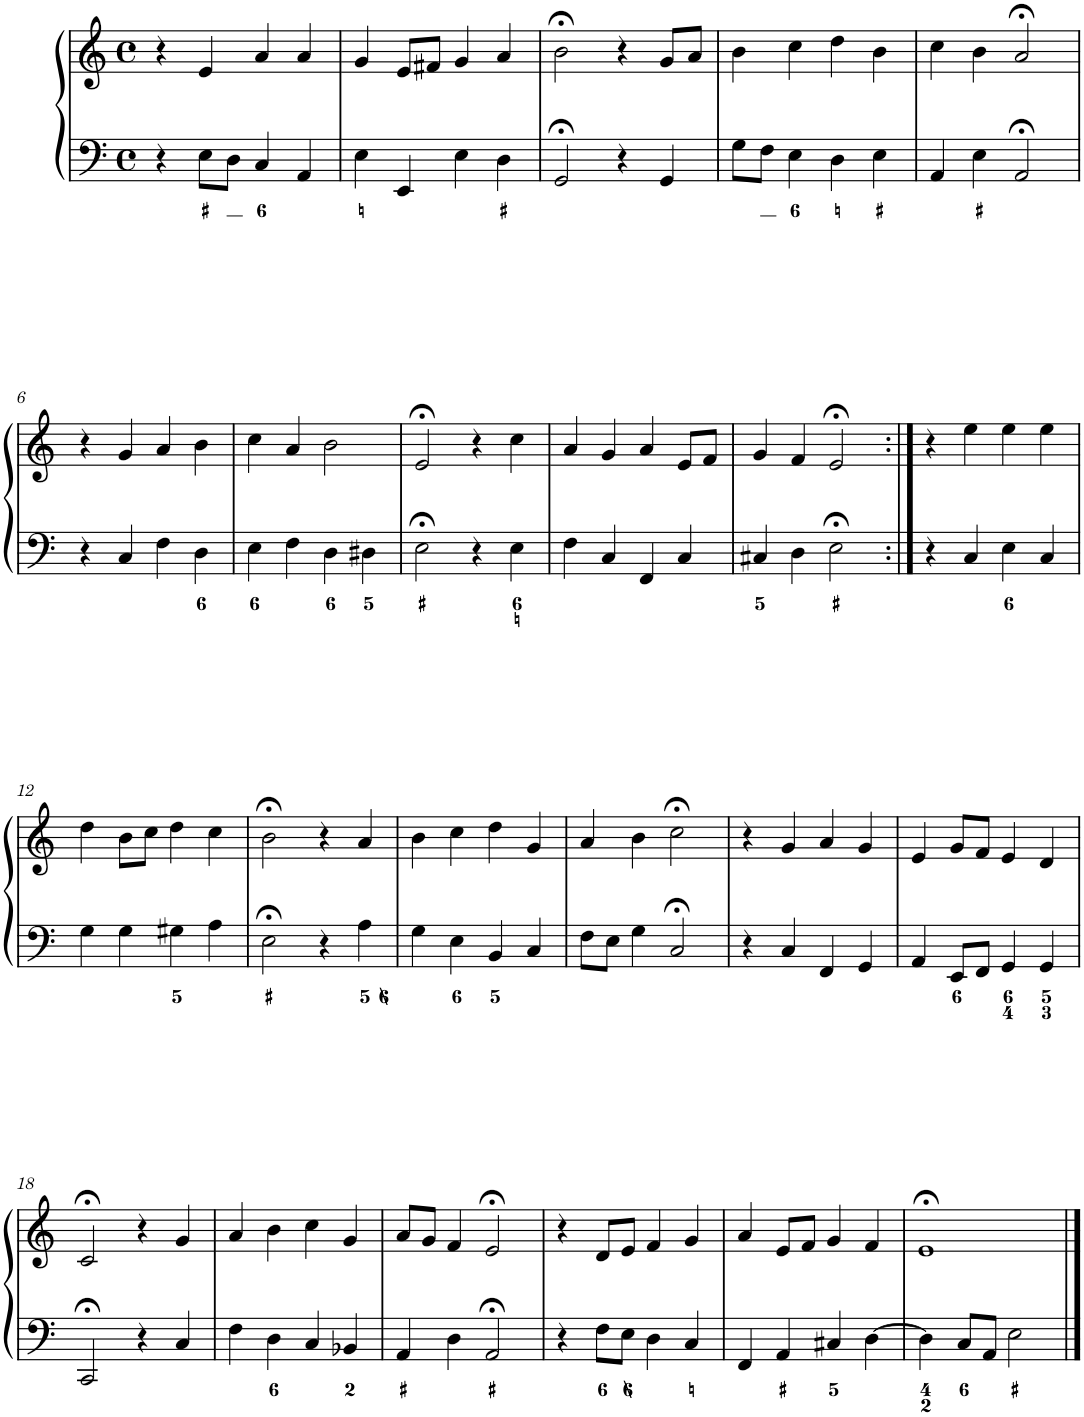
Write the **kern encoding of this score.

**kern	**kern
*part1	*part1
*staff2	*staff1
*I"Piano	*
*I'Pno.	*
*clefF4	*clefG2
*k[]	*k[]
*M4/4	*M4/4
*met(c)	*met(c)
=1	=1
4r	4r
8E\L	4e/
8D\J	.
4C/	4a/
4AA/	4a/
=2	=2
4E\	4g/
4EE/	8e/L
.	8f#X/J
4E\	4g/
4D\	4a/
=3	=3
2GG;</	2b;<\
4r	4r
4GG/	8g/L
.	8a/J
=4	=4
8G\L	4b\
8F\J	.
4E\	4cc\
4D\	4dd\
4E\	4b\
=5	=5
4AA/	4cc\
4E\	4b\
2AA;</	2a;</
!!LO:LB:g=z
=6	=6
4r	4r
4C/	4g/
4F\	4a/
4D\	4b\
=7	=7
4E\	4cc\
4F\	4a/
4D\	2b\
4D#X\	.
=8	=8
2E;<\	2e;</
4r	4r
4E\	4cc\
=9	=9
4F\	4a/
4C/	4g/
4FF/	4a/
4C/	8e/L
.	8f/J
=10	=10
4C#X/	4g/
4D\	4f/
2E;<\	2e;</
=11:|!	=11:|!
4r	4r
4C/	4ee\
4E\	4ee\
4C/	4ee\
!!LO:LB:g=z
=12	=12
4G\	4dd\
4G\	8b\L
.	8cc\J
4G#X\	4dd\
4A\	4cc\
=13	=13
2E;<\	2b;<\
4r	4r
4A\	4a/
=14	=14
4G\	4b\
4E\	4cc\
4BB/	4dd\
4C/	4g/
=15	=15
8F\L	4a/
8E\J	.
4G\	4b\
2C;</	2cc;<\
=16	=16
4r	4r
4C/	4g/
4FF/	4a/
4GG/	4g/
=17	=17
4AA/	4e/
8EE/L	8g/L
8FF/J	8f/J
4GG/	4e/
4GG/	4d/
!!LO:LB:g=z
=18	=18
2CC;</	2c;</
4r	4r
4C/	4g/
=19	=19
4F\	4a/
4D\	4b\
4C/	4cc\
4BB-X/	4g/
=20	=20
4AA/	8a/L
.	8g/J
4D\	4f/
2AA;</	2e;</
=21	=21
4r	4r
8F\L	8d/L
8E\J	8e/J
4D\	4f/
4C/	4g/
=22	=22
4FF/	4a/
4AA/	8e/L
.	8f/J
4C#X/	4g/
[4D\	4f/
=23	=23
4D\]	1e;<
8C/L	.
8AA/J	.
2E\	.
==	==
*-	*-
